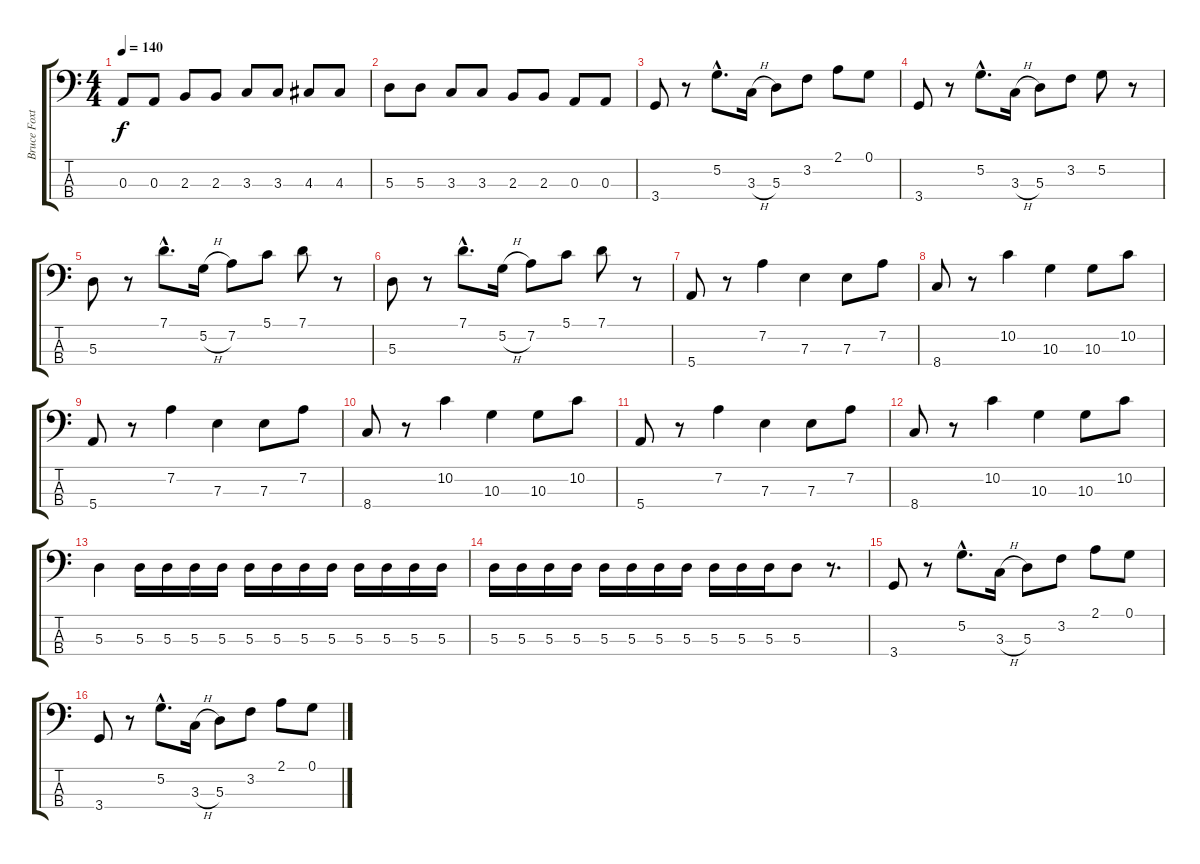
\track ("Bruce Foxton" "Bruce Foxt") {instrument electricbassfinger}
\staff {score tabs}
\tuning (G2 D2 A1 E1) {hide}
\ts (4 4)
\tempo 140
\clef f4
\ks c
0.3.8{dy f} 0.3.8 2.3.8 2.3.8 3.3.8 3.3.8 4.3.8 4.3.8 |
5.3.8 5.3.8 3.3.8 3.3.8 2.3.8 2.3.8 0.3.8 0.3.8 |
3.4.8 r.8 5.2{hac}.8{d} 3.3{h}.16 5.3.8 3.2.8 2.1.8 0.1.8 |
3.4.8 r.8 5.2{hac}.8{d} 3.3{h}.16 5.3.8 3.2.8 5.2.8 r.8 |
5.3.8 r.8 7.1{hac}.8{d} 5.2{h}.16 7.2.8 5.1.8 7.1.8 r.8 |
5.3.8 r.8 7.1{hac}.8{d} 5.2{h}.16 7.2.8 5.1.8 7.1.8 r.8 |
5.4.8 r.8 7.2.4 7.3.4 7.3.8 7.2.8 |
8.4.8 r.8 10.2.4 10.3.4 10.3.8 10.2.8 |
5.4.8 r.8 7.2.4 7.3.4 7.3.8 7.2.8 |
8.4.8 r.8 10.2.4 10.3.4 10.3.8 10.2.8 |
5.4.8 r.8 7.2.4 7.3.4 7.3.8 7.2.8 |
8.4.8 r.8 10.2.4 10.3.4 10.3.8 10.2.8 |
5.3.4 5.3.16 5.3.16 5.3.16 5.3.16 5.3.16 5.3.16 5.3.16 5.3.16 5.3.16 5.3.16 5.3.16 5.3.16 |
5.3.16 5.3.16 5.3.16 5.3.16 5.3.16 5.3.16 5.3.16 5.3.16 5.3.16 5.3.16 5.3.16 5.3.8 r.8{d} |
3.4.8 r.8 5.2{hac}.8{d} 3.3{h}.16 5.3.8 3.2.8 2.1.8 0.1.8 |
3.4.8 r.8 5.2{hac}.8{d} 3.3{h}.16 5.3.8 3.2.8 2.1.8 0.1.8
